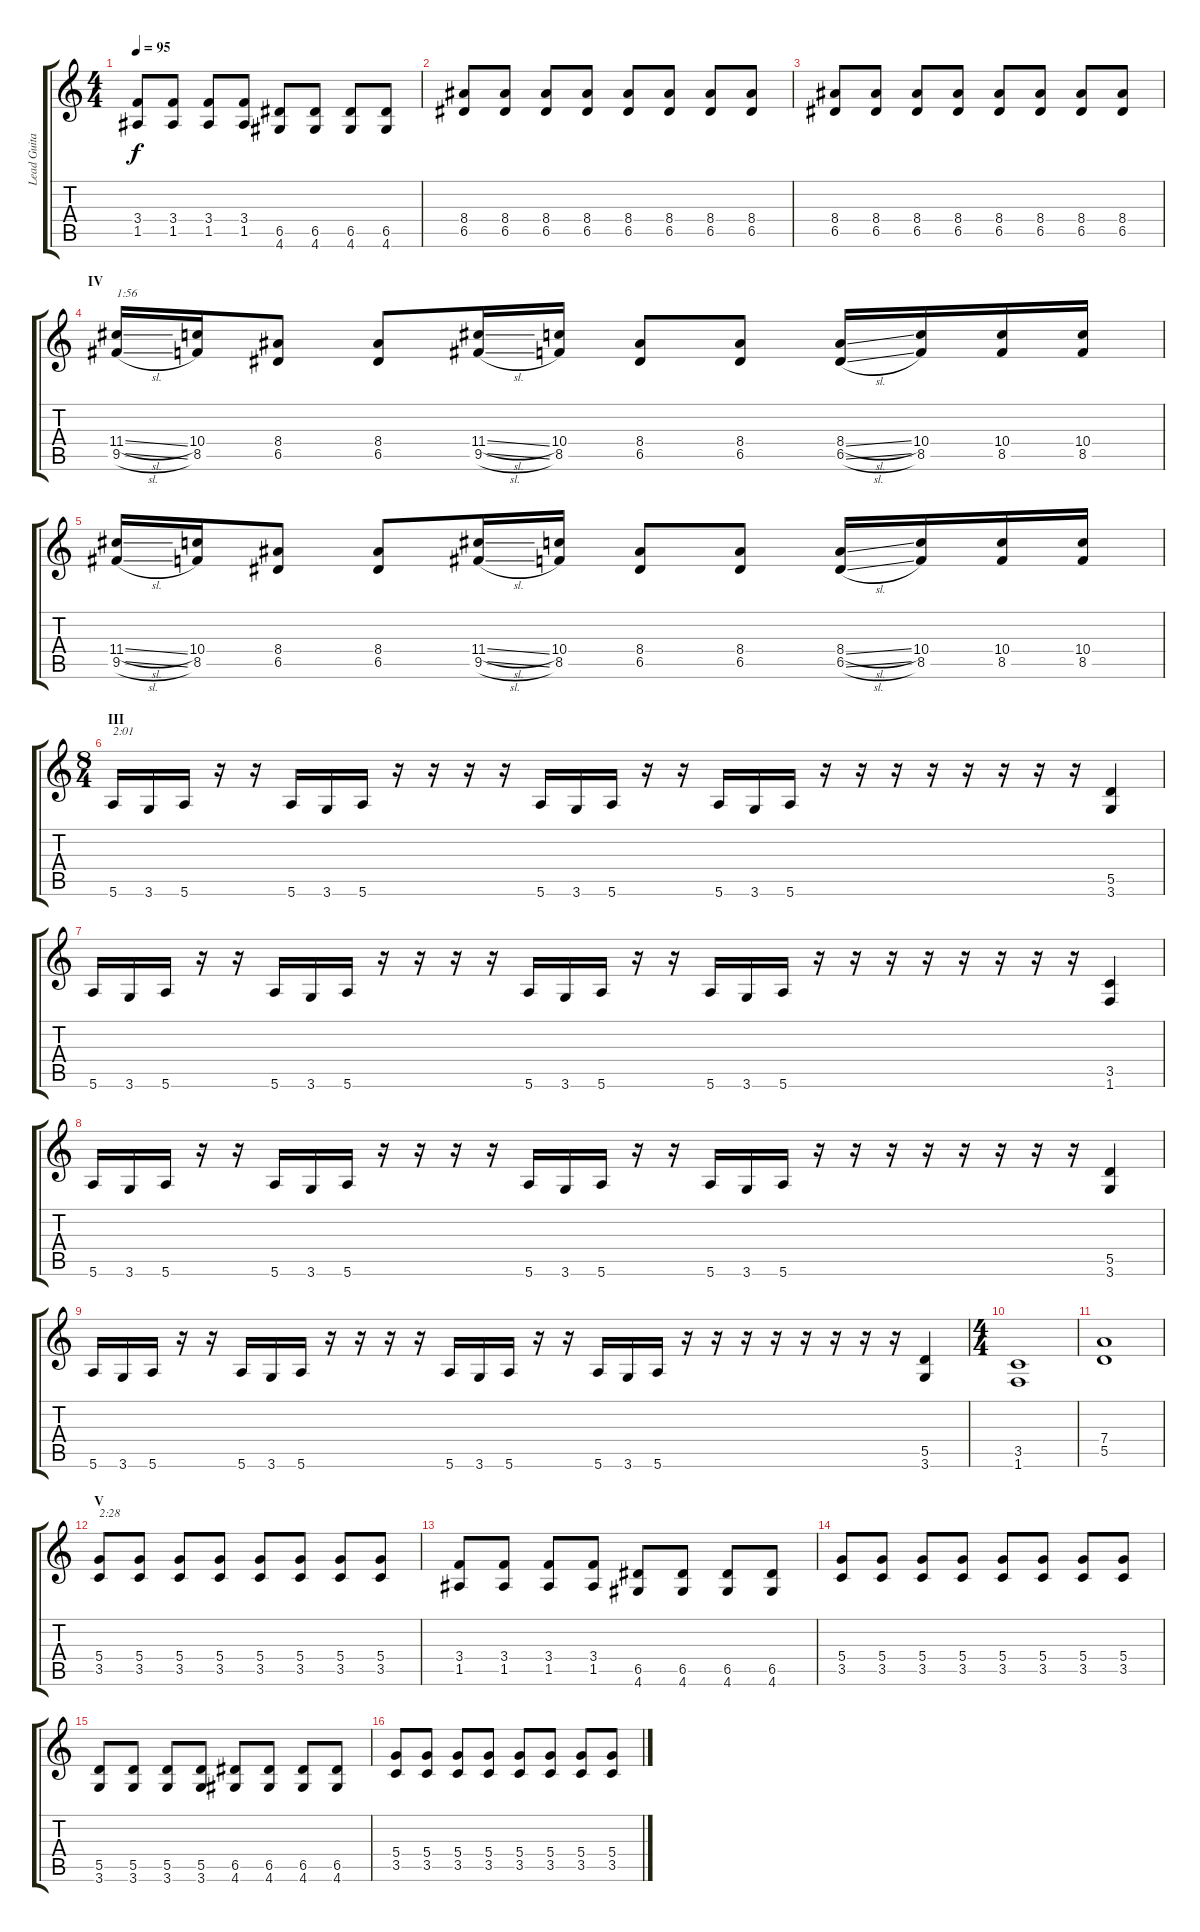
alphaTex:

\track ("Lead Guitar" "Lead Guita") {instrument distortionguitar}
\staff {score tabs}
\tuning (E4 B3 G3 D3 A2 E2) {hide}
\ts (4 4)
\tempo 95
\clef g2
\ks c
(3.4 1.5).8{dy f} (3.4 1.5).8 (3.4 1.5).8 (3.4 1.5).8 (6.5 4.6).8 (6.5 4.6).8 (6.5 4.6).8 (6.5 4.6).8 |
(8.4 6.5).8 (8.4 6.5).8 (8.4 6.5).8 (8.4 6.5).8 (8.4 6.5).8 (8.4 6.5).8 (8.4 6.5).8 (8.4 6.5).8 |
(8.4 6.5).8 (8.4 6.5).8 (8.4 6.5).8 (8.4 6.5).8 (8.4 6.5).8 (8.4 6.5).8 (8.4 6.5).8 (8.4 6.5).8 |
\section ("" "IV")
(11.4{sl} 9.5{sl}).16{txt "1:56"} (10.4 8.5).16 (8.4 6.5).8 (8.4 6.5).8 (11.4{sl} 9.5{sl}).16 (10.4 8.5).16 (8.4 6.5).8 (8.4 6.5).8 (8.4{sl} 6.5{sl}).16 (10.4 8.5).16 (10.4 8.5).16 (10.4 8.5).16 |
(11.4{sl} 9.5{sl}).16 (10.4 8.5).16 (8.4 6.5).8 (8.4 6.5).8 (11.4{sl} 9.5{sl}).16 (10.4 8.5).16 (8.4 6.5).8 (8.4 6.5).8 (8.4{sl} 6.5{sl}).16 (10.4 8.5).16 (10.4 8.5).16 (10.4 8.5).16 |
\ts (8 4)
\section ("" "III")
5.6.16{txt "2:01"} 3.6.16 5.6.16 r.16 r.16 5.6.16 3.6.16 5.6.16 r.16 r.16 r.16 r.16 5.6.16 3.6.16 5.6.16 r.16 r.16 5.6.16 3.6.16 5.6.16 r.16 r.16 r.16 r.16 r.16 r.16 r.16 r.16 (5.5 3.6).4 |
5.6.16 3.6.16 5.6.16 r.16 r.16 5.6.16 3.6.16 5.6.16 r.16 r.16 r.16 r.16 5.6.16 3.6.16 5.6.16 r.16 r.16 5.6.16 3.6.16 5.6.16 r.16 r.16 r.16 r.16 r.16 r.16 r.16 r.16 (3.5 1.6).4 |
5.6.16 3.6.16 5.6.16 r.16 r.16 5.6.16 3.6.16 5.6.16 r.16 r.16 r.16 r.16 5.6.16 3.6.16 5.6.16 r.16 r.16 5.6.16 3.6.16 5.6.16 r.16 r.16 r.16 r.16 r.16 r.16 r.16 r.16 (5.5 3.6).4 |
5.6.16 3.6.16 5.6.16 r.16 r.16 5.6.16 3.6.16 5.6.16 r.16 r.16 r.16 r.16 5.6.16 3.6.16 5.6.16 r.16 r.16 5.6.16 3.6.16 5.6.16 r.16 r.16 r.16 r.16 r.16 r.16 r.16 r.16 (5.5 3.6).4 |
\ts (4 4)
(3.5 1.6).1 |
(7.4 5.5).1 |
\section ("" "V")
(5.4 3.5).8{txt "2:28"} (5.4 3.5).8 (5.4 3.5).8 (5.4 3.5).8 (5.4 3.5).8 (5.4 3.5).8 (5.4 3.5).8 (5.4 3.5).8 |
(3.4 1.5).8 (3.4 1.5).8 (3.4 1.5).8 (3.4 1.5).8 (6.5 4.6).8 (6.5 4.6).8 (6.5 4.6).8 (6.5 4.6).8 |
(5.4 3.5).8 (5.4 3.5).8 (5.4 3.5).8 (5.4 3.5).8 (5.4 3.5).8 (5.4 3.5).8 (5.4 3.5).8 (5.4 3.5).8 |
(5.5 3.6).8 (5.5 3.6).8 (5.5 3.6).8 (5.5 3.6).8 (6.5 4.6).8 (6.5 4.6).8 (6.5 4.6).8 (6.5 4.6).8 |
(5.4 3.5).8 (5.4 3.5).8 (5.4 3.5).8 (5.4 3.5).8 (5.4 3.5).8 (5.4 3.5).8 (5.4 3.5).8 (5.4 3.5).8
